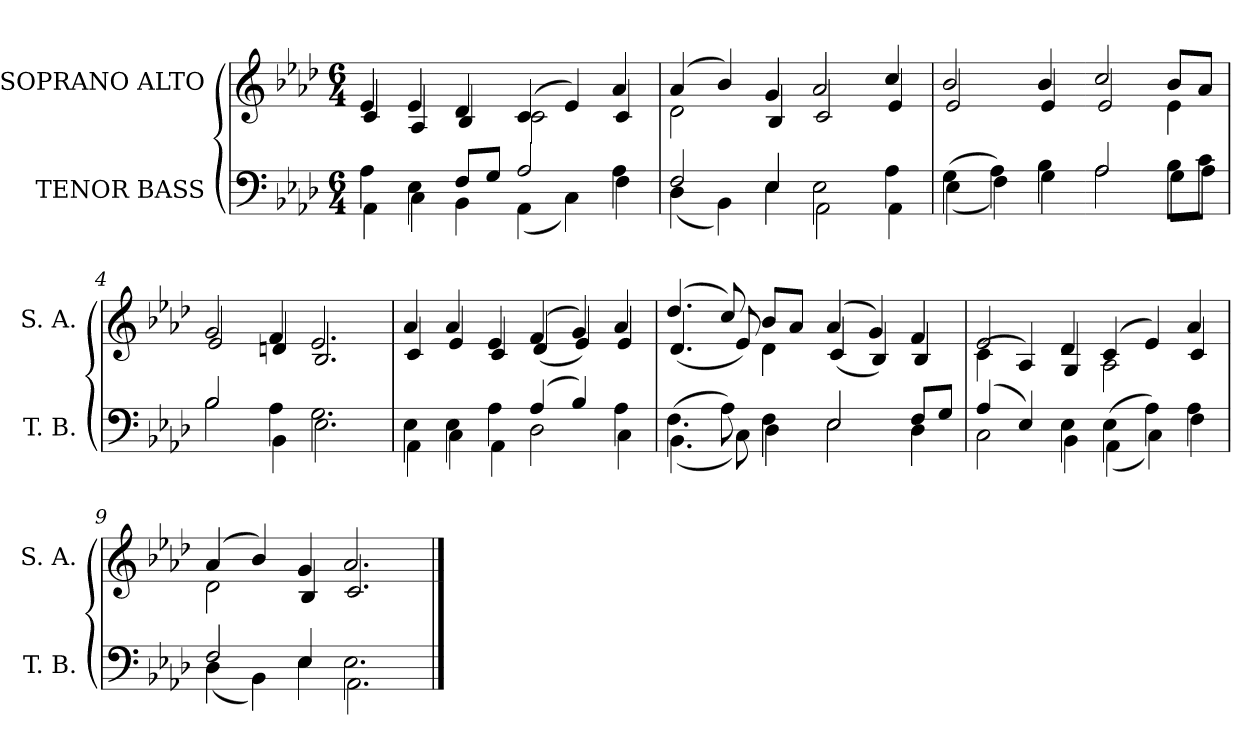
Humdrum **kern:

**kern	**kern
*part2	*part1
*staff2	*staff1
*I"TENOR BASS	*I"SOPRANO ALTO
*I'T. B.	*I'S. A.
!!LO:PB:g=z
*clefF4	*clefG2
*k[b-e-a-d-]	*k[b-e-a-d-]
*A-:	*A-:
*M6/4	*M6/4
=	=
*^	*^
4A-i\	4AA-i\	4e-i/	4ci/
4E-i\	4Ci\	4e-i/	4A-i/
8Fi/L	4BB-i\	4d-i/	4B-i/
8Gi/J	.	.	.
2A-i/	(4AA-i\	(4ci/	2ci\
.	4Ci\)	4e-i/)	.
4A-i\	4Fi\	4a-i/	4ci/
=1	=1	=1	=1
2Fi/	(4D-i\	(4a-i/	2d-i\
.	4BB-i\)	4b-i/)	.
4E-i/	4E-i\	4gi/	4B-i/
2E-i\	2AA-i\	2a-i/	2ci/
4A-i\	4AA-i\	4cci/	4e-i/
=2	=2	=2	=2
(4Gi\	(4E-i\	2b-i/	2e-i/
4A-i\)	4Fi\)	.	.
4B-i\	4Gi\	4b-i/	4e-i/
!!LO:LB:g=z	!!
=3-	=3-	=3-	=3-
2A-i/	2A-i\	2cci/	2e-i/
8B-i\L	8Gi\L	8b-i/L	4e-i\
8ci\J	8A-i\J	8a-i/J	.
=4	=4	=4	=4
2B-i/	2B-i\	2gi/	2e-i/
4A-i\	4BB-i\	4fi/	4dni/
2.Gi\	2.E-i\	2.e-i/	2.B-i/
=5	=5	=5	=5
4E-i\	4AA-i\	4a-i/	4ci/
4E-i\	4Ci\	4a-i/	4e-i/
4A-i\	4AA-i\	4e-i/	4ci/
(4A-i/	2D-i\	(4fi/	(4d-i/
4B-i/)	.	4gi/)	4e-i/)
4A-i\	4Ci\	4a-i/	4e-i/
=6	=6	=6	=6
(4.Fi\	(4.BB-i\	(4.dd-i/	(4.d-i/
8A-i\)	8Ci\)	8cci/)	8e-i/)
4Fi\	4D-i\	8b-i/L	4d-i\
.	.	8a-i/J	.
!!LO:LB:g=z	!!
=7-	=7-	=7-	=7-
2E-i/	2E-i\	(4a-i/	(4ci/
.	.	4gi/)	4B-i/)
8Fi/L	4D-i\	4fi/	4B-i/
8Gi/J	.	.	.
=8	=8	=8	=8
(4A-i/	2Ci\	2e-i/	(4ci\
4E-i/)	.	.	4A-i/)
4E-i\	4BB-i\	4d-i/	4Gi/
(4E-i\	(4AA-i\	(4ci/	2A-i\
4A-i\)	4Ci\)	4e-i/)	.
4A-i\	4Fi\	4a-i/	4ci/
=9	=9	=9	=9
2Fi/	(4D-i\	(4a-i/	2d-i\
.	4BB-i\)	4b-i/)	.
4E-i/	4E-i\	4gi/	4B-i/
2.E-i\	2.AA-i\	2.a-i/	2.ci/
*v	*v	*	*
*	*v	*v
==	==
*-	*-
